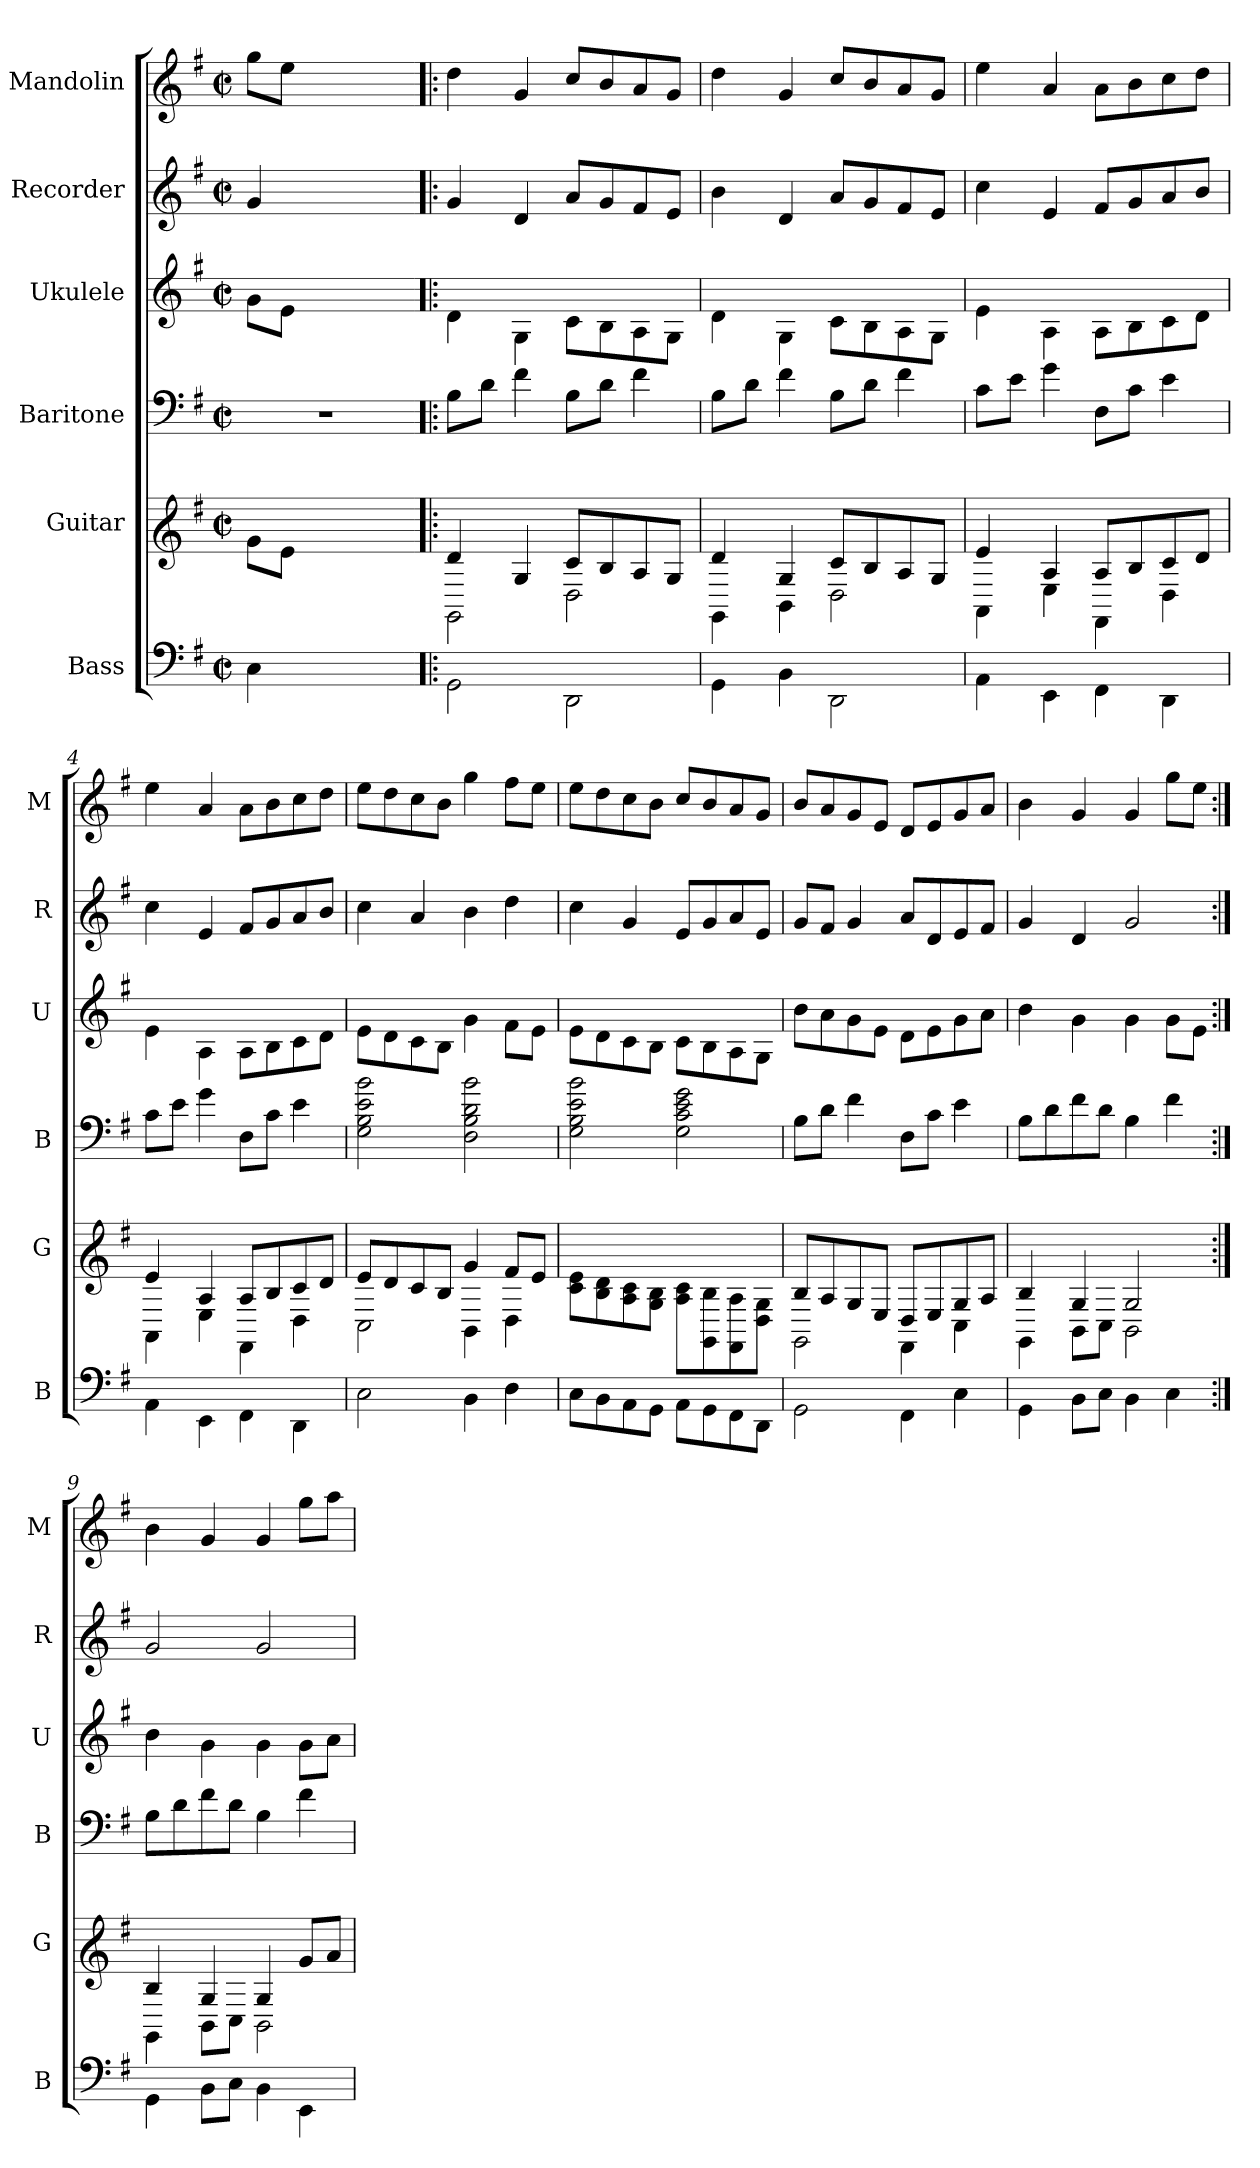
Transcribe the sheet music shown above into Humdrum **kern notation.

**kern	**kern	**kern	**kern	**kern	**kern
*part6	*part5	*part4	*part3	*part2	*part1
*staff6	*staff5	*staff4	*staff3	*staff2	*staff1
*I"Bass	*I"Guitar	*I"Baritone	*I"Ukulele	*I"Recorder	*I"Mandolin
*I'B	*I'G	*I'B	*I'U	*I'R	*I'M
*stria4	*stria6	*stria4	*stria4	*	*
*	*	*	*	*clefG2	*clefG2
*k[f#]	*k[f#]	*k[f#]	*k[f#]	*k[f#]	*k[f#]
*G:	*G:	*G:	*G:	*G:	*G:
*M2/2	*M2/2	*M2/2	*M2/2	*M2/2	*M2/2
*met(c|)	*met(c|)	*met(c|)	*met(c|)	*met(c|)	*met(c|)
*MM100	*MM100	*MM100	*MM100	*MM100	*MM100
=	=	=	=	=	=
4C\	8gi\L	1r	8gj\L	4gZ/	8ggV\L
.	8ei\J	.	8ej\J	.	8eeV\J
2.ryy	2.ryy	.	2.ryy	2.ryy	2.ryy
=1!|:	=1!|:	=1!|:	=1!|:	=1!|:	=1!|:
*stria4	*stria6	*stria4	*stria4	*	*
*	*^	*	*	*	*
2GG\	4di/	2GGi\	8GN\L	4dj\	4gZ/	4ddV\
.	.	.	8BN\J	.	.	.
.	4Gi/	.	4dN\	4Gj\	4dZ/	4gV/
2DD\	8ci/L	2Di\	8GN\L	8cj\L	8aZ/L	8ccV/L
.	8Bi/	.	8BN\J	8Bj\	8gZ/	8bV/
.	8Ai/	.	4dN\	8Aj\	8f#Z/	8aV/
.	8Gi/J	.	.	8Gj\J	8eZ/J	8gV/J
=2	=2	=2	=2	=2	=2	=2
4GG\	4di/	4GGi\	8GN\L	4dj\	4bZ\	4ddV\
.	.	.	8BN\J	.	.	.
4BB\	4Gi/	4BBi\	4dN\	4Gj\	4dZ/	4gV/
2DD\	8ci/L	2Di\	8GN\L	8cj\L	8aZ/L	8ccV/L
.	8Bi/	.	8BN\J	8Bj\	8gZ/	8bV/
.	8Ai/	.	4dN\	8Aj\	8f#Z/	8aV/
.	8Gi/J	.	.	8Gj\J	8eZ/J	8gV/J
=3	=3	=3	=3	=3	=3	=3
4AA\	4ei/	4AAi\	8AN\L	4ej\	4ccZ\	4eeV\
.	.	.	8cN\J	.	.	.
4EE\	4Ai/	4Ei\	4eN\	4Aj\	4eZ/	4aV/
4FF#\	8Ai/L	4FF#i\	8DN\L	8Aj\L	8f#Z/L	8aV\L
.	8Bi/	.	8AN\J	8Bj\	8gZ/	8bV\
4DD\	8ci/	4Di\	4cN\	8cj\	8aZ/	8ccV\
.	8di/J	.	.	8dj\J	8bZ/J	8ddV\J
=4	=4	=4	=4	=4	=4	=4
4AA\	4ei/	4AAi\	8AN\L	4ej\	4ccZ\	4eeV\
.	.	.	8cN\J	.	.	.
4EE\	4Ai/	4Ei\	4eN\	4Aj\	4eZ/	4aV/
4FF#\	8Ai/L	4FF#i\	8DN\L	8Aj\L	8f#Z/L	8aV\L
.	8Bi/	.	8AN\J	8Bj\	8gZ/	8bV\
4DD\	8ci/	4Di\	4cN\	8cj\	8aZ/	8ccV\
.	8di/J	.	.	8dj\J	8bZ/J	8ddV\J
!!LO:LB:g=z
=5	=5	=5	=5	=5	=5	=5
2C\	8ei/L	2Ci\	2EN\ 2GN\ 2cN\ 2gN\	8ej\L	4ccZ\	8eeV\L
.	8di/	.	.	8dj\	.	8ddV\
.	8ci/	.	.	8cj\	4aZ/	8ccV\
.	8Bi/J	.	.	8Bj\J	.	8bV\J
4BB\	4gi/	4BBi\	2DN\ 2GN\ 2BN\ 2gN\	4gj\	4bZ\	4ggV\
4D\	8f#i/L	4Di\	.	8f#j\L	4ddZ\	8ff#V\L
.	8ei/J	.	.	8ej\J	.	8eeV\J
*	*v	*v	*	*	*	*
=6	=6	=6	=6	=6	=6
8C\L	8ci\ 8ei\L	2EN\ 2GN\ 2cN\ 2gN\	8ej\L	4ccZ\	8eeV\L
8BB\	8Bi\ 8di\	.	8dj\	.	8ddV\
8AA\	8Ai\ 8ci\	.	8cj\	4gZ/	8ccV\
8GG\J	8Gi\ 8Bi\J	.	8Bj\J	.	8bV\J
8AA\L	8Ai\ 8ci\L	2EN\ 2AN\ 2cN\ 2eN\	8cj\L	8eZ/L	8ccV/L
8GG\	8GGi\ 8Bi\	.	8Bj\	8gZ/	8bV/
8FF#\	8FF#i\ 8Ai\	.	8Aj\	8aZ/	8aV/
8DD\J	8Di\ 8Gi\J	.	8Gj\J	8eZ/J	8gV/J
=7	=7	=7	=7	=7	=7
*	*^	*	*	*	*
2GG\	8Bi/L	2GGi\	8GN\L	8bj\L	8gZ/L	8bV/L
.	8Ai/	.	8BN\J	8aj\	8f#Z/J	8aV/
.	8Gi/	.	4dN\	8gj\	4gZ/	8gV/
.	8Ei/J	.	.	8ej\J	.	8eV/J
4FF#\	8Di/L	4FF#i\	8DN\L	8dj\L	8aZ/L	8dV/L
.	8Ei/	.	8AN\J	8ej\	8dZ/	8eV/
4C\	8Gi/	4Ci\	4cN\	8gj\	8eZ/	8gV/
.	8Ai/J	.	.	8aj\J	8f#Z/J	8aV/J
=8	=8	=8	=8	=8	=8	=8
4GG\	4Bi/	4GGi\	8GN\L	4bj\	4gZ/	4bV\
.	.	.	8BN\	.	.	.
8BB\L	4Gi/	8BBi\L	8dN\	4gj\	4dZ/	4gV/
8C\J	.	8Ci\J	8BN\J	.	.	.
4BB\	2Gi/	2BBi\	4GN\	4gj\	2gZ/	4gV/
4C\	.	.	4dN\	8gj\L	.	8ggV\L
.	.	.	.	8ej\J	.	8eeV\J
!!LO:PB:g=z
=9:|!	=9:|!	=9:|!	=9:|!	=9:|!	=9:|!	=9:|!
4GG\	4Bi/	4GGi\	8GN\L	4bj\	2gZ/	4bV\
.	.	.	8BN\	.	.	.
8BB\L	4Gi/	8BBi\L	8dN\	4gj\	.	4gV/
8C\J	.	8Ci\J	8BN\J	.	.	.
4BB\	4Gi/	2BBi\	4GN\	4gj\	2gZ/	4gV/
4EE\	8gi/L	.	4dN\	8gj\L	.	8ggV\L
.	8ai/J	.	.	8aj\J	.	8aaV\J
*	*v	*v	*	*	*	*
=	=	=	=	=	=
*-	*-	*-	*-	*-	*-
